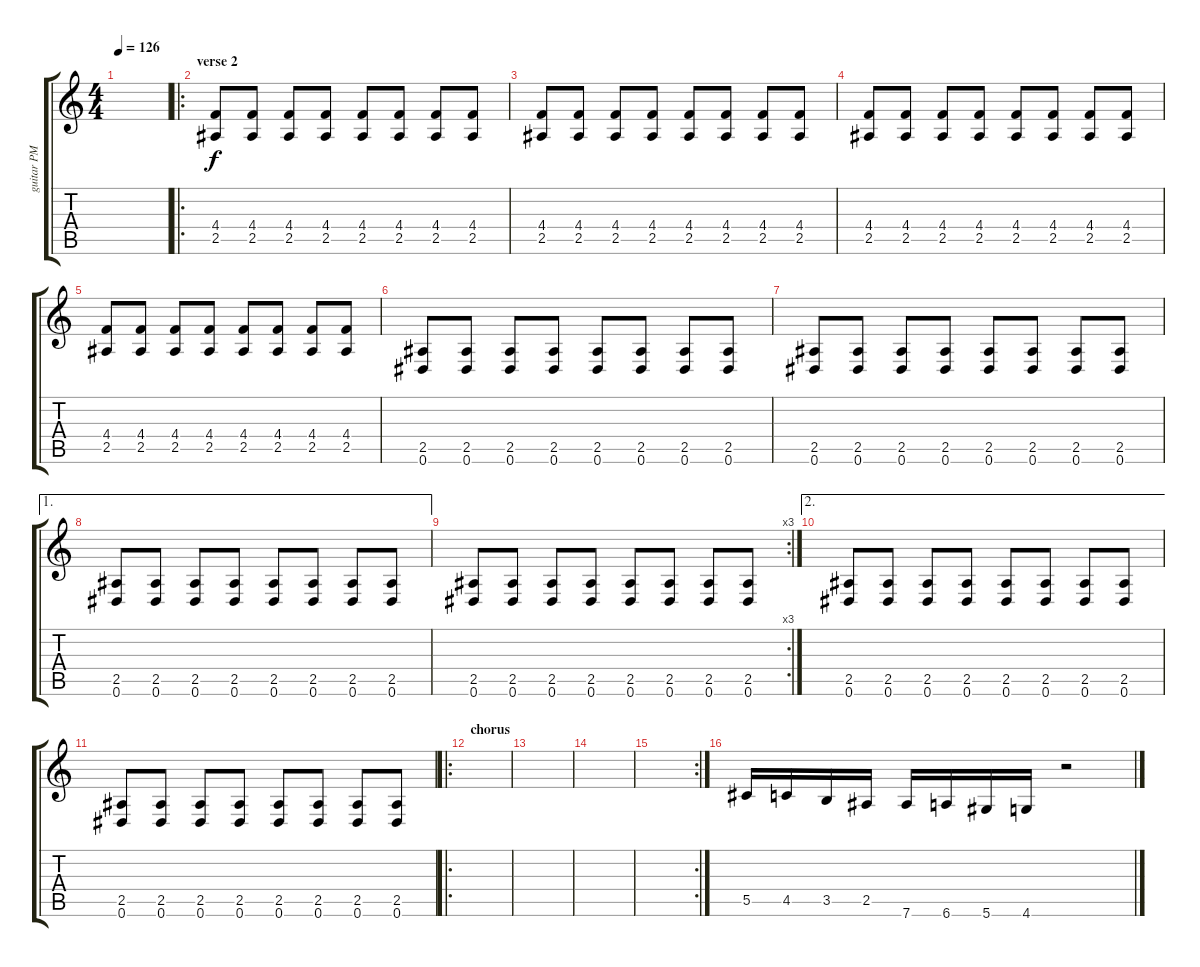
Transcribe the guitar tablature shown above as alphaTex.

\track ("guitar PM" "guitar PM") {instrument electricguitarmuted}
\staff {score tabs}
\tuning (Eb4 Bb3 Gb3 Db3 Ab2 Eb2) {hide}
\ts (4 4)
\tempo 126
\clef g2
\ks c
|
\ro
\section ("" "verse 2")
(4.4 2.5).8 (4.4 2.5).8 (4.4 2.5).8 (4.4 2.5).8 (4.4 2.5).8 (4.4 2.5).8 (4.4 2.5).8 (4.4 2.5).8 |
(4.4 2.5).8 (4.4 2.5).8 (4.4 2.5).8 (4.4 2.5).8 (4.4 2.5).8 (4.4 2.5).8 (4.4 2.5).8 (4.4 2.5).8 |
(4.4 2.5).8 (4.4 2.5).8 (4.4 2.5).8 (4.4 2.5).8 (4.4 2.5).8 (4.4 2.5).8 (4.4 2.5).8 (4.4 2.5).8 |
(4.4 2.5).8 (4.4 2.5).8 (4.4 2.5).8 (4.4 2.5).8 (4.4 2.5).8 (4.4 2.5).8 (4.4 2.5).8 (4.4 2.5).8 |
(2.5 0.6).8 (2.5 0.6).8 (2.5 0.6).8 (2.5 0.6).8 (2.5 0.6).8 (2.5 0.6).8 (2.5 0.6).8 (2.5 0.6).8 |
(2.5 0.6).8 (2.5 0.6).8 (2.5 0.6).8 (2.5 0.6).8 (2.5 0.6).8 (2.5 0.6).8 (2.5 0.6).8 (2.5 0.6).8 |
\ae 1
(2.5 0.6).8 (2.5 0.6).8 (2.5 0.6).8 (2.5 0.6).8 (2.5 0.6).8 (2.5 0.6).8 (2.5 0.6).8 (2.5 0.6).8 |
\rc 3
(2.5 0.6).8 (2.5 0.6).8 (2.5 0.6).8 (2.5 0.6).8 (2.5 0.6).8 (2.5 0.6).8 (2.5 0.6).8 (2.5 0.6).8 |
\ae 2
(2.5 0.6).8 (2.5 0.6).8 (2.5 0.6).8 (2.5 0.6).8 (2.5 0.6).8 (2.5 0.6).8 (2.5 0.6).8 (2.5 0.6).8 |
(2.5 0.6).8 (2.5 0.6).8 (2.5 0.6).8 (2.5 0.6).8 (2.5 0.6).8 (2.5 0.6).8 (2.5 0.6).8 (2.5 0.6).8 |
\ro
\section ("" "chorus")
|
|
|
\rc 2
|
5.5.16 4.5.16 3.5.16 2.5.16 7.6.16 6.6.16 5.6.16 4.6.16 r.2
